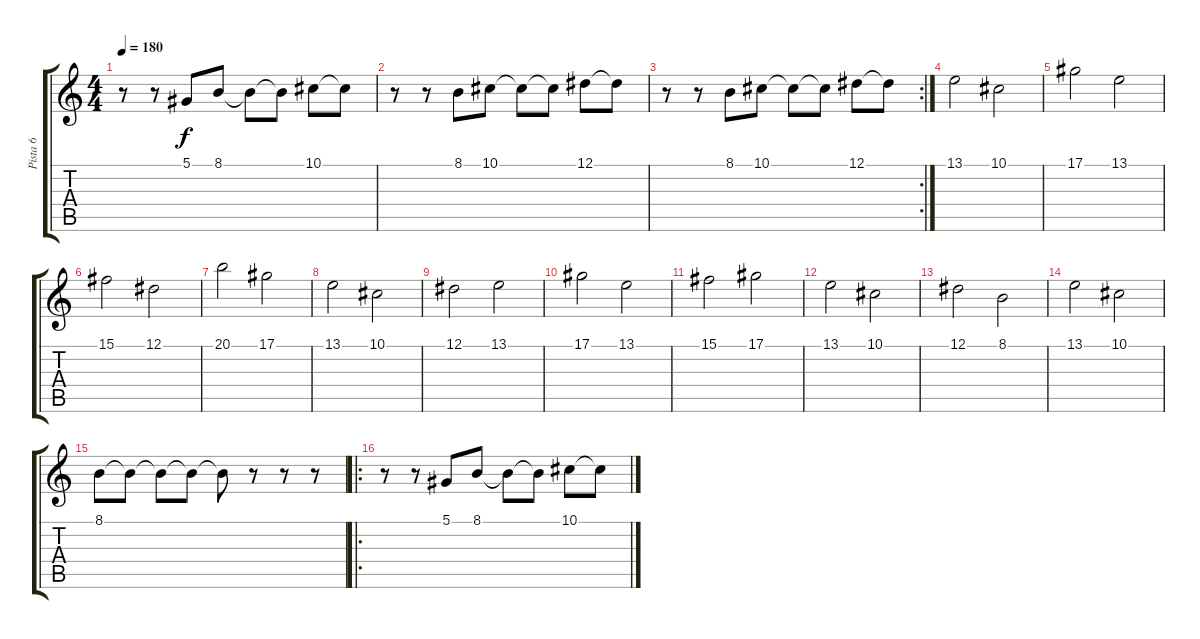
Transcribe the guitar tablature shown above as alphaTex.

\track ("Pista 6" "Pista 6") {instrument lead6voice}
\staff {score tabs}
\tuning (Eb4 Bb3 Gb3 Db3 Ab2 Eb2) {hide}
\ts (4 4)
\tempo 180
\clef g2
\ks c
r.8{dy f} r.8 5.1.8 8.1.8 8.1{t}.8 8.1{t}.8 10.1.8 10.1{t}.8 |
r.8 r.8 8.1.8 10.1.8 10.1{t}.8 10.1{t}.8 12.1.8 12.1{t}.8 |
\rc 2
r.8 r.8 8.1.8 10.1.8 10.1{t}.8 10.1{t}.8 12.1.8 12.1{t}.8 |
13.1.2 10.1.2 |
17.1.2 13.1.2 |
15.1.2 12.1.2 |
20.1.2 17.1.2 |
13.1.2 10.1.2 |
12.1.2 13.1.2 |
17.1.2 13.1.2 |
15.1.2 17.1.2 |
13.1.2 10.1.2 |
12.1.2 8.1.2 |
13.1.2 10.1.2 |
8.1.8 8.1{t}.8 8.1{t}.8 8.1{t}.8 8.1{t}.8 r.8 r.8 r.8 |
\ro
r.8 r.8 5.1.8 8.1.8 8.1{t}.8 8.1{t}.8 10.1.8 10.1{t}.8
